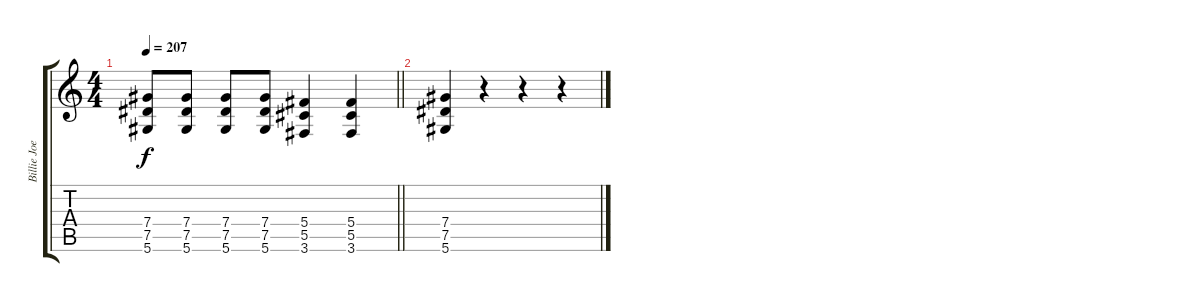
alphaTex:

\track ("Billie Joe Armstrong - Guitar" "Billie Joe") {instrument distortionguitar}
\staff {score tabs}
\tuning (Eb4 Bb3 Gb3 Db3 Ab2 Eb2) {hide}
\ts (4 4)
\tempo 207
\clef g2
\barLineRight lightlight
\ks c
(7.4{t} 7.5{t} 5.6{t}).8{dy f} (7.4 7.5 5.6).8 (7.4 7.5 5.6).8 (7.4 7.5 5.6).8 (5.4 5.5 3.6).4 (5.4 5.5 3.6).4 |
(7.4 7.5 5.6).4 r.4 r.4 r.4
